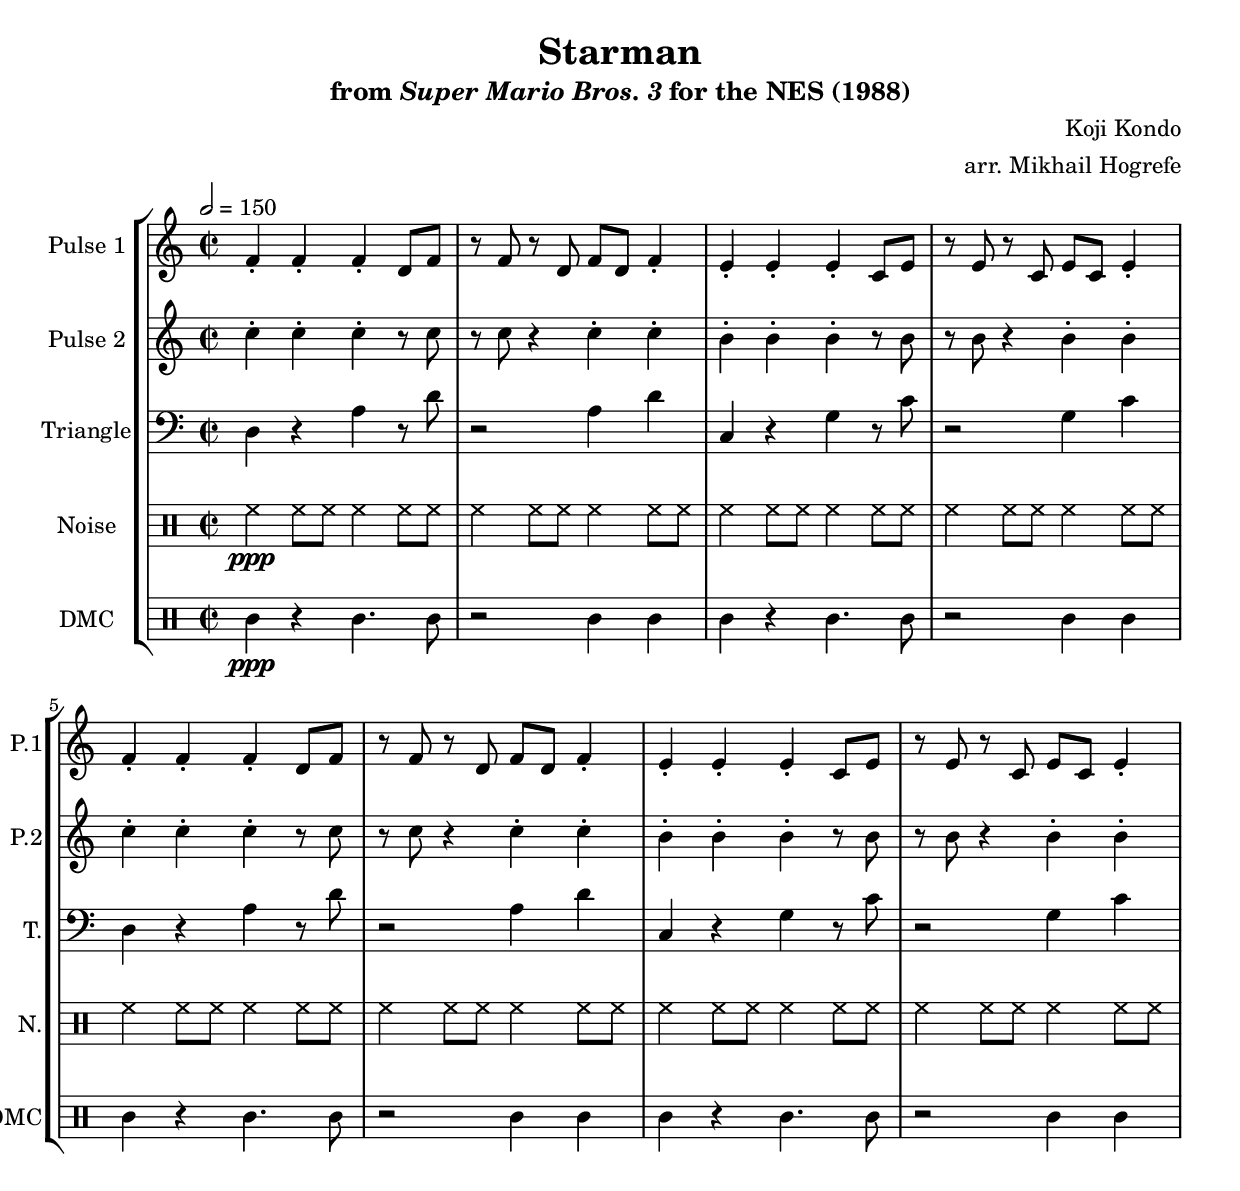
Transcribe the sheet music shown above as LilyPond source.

\version "2.20.0"

\book {
    \header {
        title = "Starman"
        subtitle = \markup { "from" {\italic "Super Mario Bros. 3"} "for the NES (1988)" }
        composer = "Koji Kondo"
        arranger = "arr. Mikhail Hogrefe"
    }

    \score {
        {
            \new StaffGroup <<
                \new Staff \relative c' {
                    \set Staff.instrumentName = "Pulse 1"
                    \set Staff.shortInstrumentName = "P.1"
\accidentalStyle modern-cautionary
\key c \major
\time 2/2
\tempo 2 = 150
f4-. f-. f-. d8 f |
r8 f r d f d f4-. |
e4-. e-. e-. c8 e |
r8 e r c e c e4-. |
f4-. f-. f-. d8 f |
r8 f r d f d f4-. |
e4-. e-. e-. c8 e |
r8 e r c e c e4-. |
                }

                \new Staff \relative c'' {
                    \set Staff.instrumentName = "Pulse 2"
                    \set Staff.shortInstrumentName = "P.2"
\accidentalStyle modern-cautionary
\key c \major
c4-. c-. c-. r8 c |
r8 c r4 c-. c-. |
b4-. b-. b-. r8 b |
r8 b r4 b-. b-. |
c4-. c-. c-. r8 c |
r8 c r4 c-. c-. |
b4-. b-. b-. r8 b |
r8 b r4 b-. b-. |
                }

                \new Staff \relative c {
                    \set Staff.instrumentName = "Triangle"
                    \set Staff.shortInstrumentName = "T."
\accidentalStyle modern-cautionary
\clef bass
\key c \major
d4 r a' r8 d |
r2 a4 d |
c,4 r g' r8 c |
r2 g4 c |
d,4 r a' r8 d |
r2 a4 d |
c,4 r g' r8 c |
r2 g4 c |
                }

                \new DrumStaff {
                    \drummode {
                        \set Staff.instrumentName="Noise"
                        \set Staff.shortInstrumentName="N."
hh4\ppp hh8 hh hh4 hh8 hh |
hh4 hh8 hh hh4 hh8 hh |
hh4 hh8 hh hh4 hh8 hh |
hh4 hh8 hh hh4 hh8 hh |
hh4 hh8 hh hh4 hh8 hh |
hh4 hh8 hh hh4 hh8 hh |
hh4 hh8 hh hh4 hh8 hh |
hh4 hh8 hh hh4 hh8 hh |
                    }
                }

                \new DrumStaff {
                    \drummode {
                        \set Staff.instrumentName="DMC"
                        \set Staff.shortInstrumentName="DMC"
wbh4\ppp r wbh4. wbh8 |
r2 wbh4 wbh |
wbh4 r wbh4. wbh8 |
r2 wbh4 wbh |
wbh4 r wbh4. wbh8 |
r2 wbh4 wbh |
wbh4 r wbh4. wbh8 |
r2 wbh4 wbh |
                    }
                }
            >>
        }
        \layout {
            \context {
                \Staff
                \RemoveEmptyStaves
            }
            \context {
                \DrumStaff
                \RemoveEmptyStaves
            }
        }
        \midi {}
    }
}
